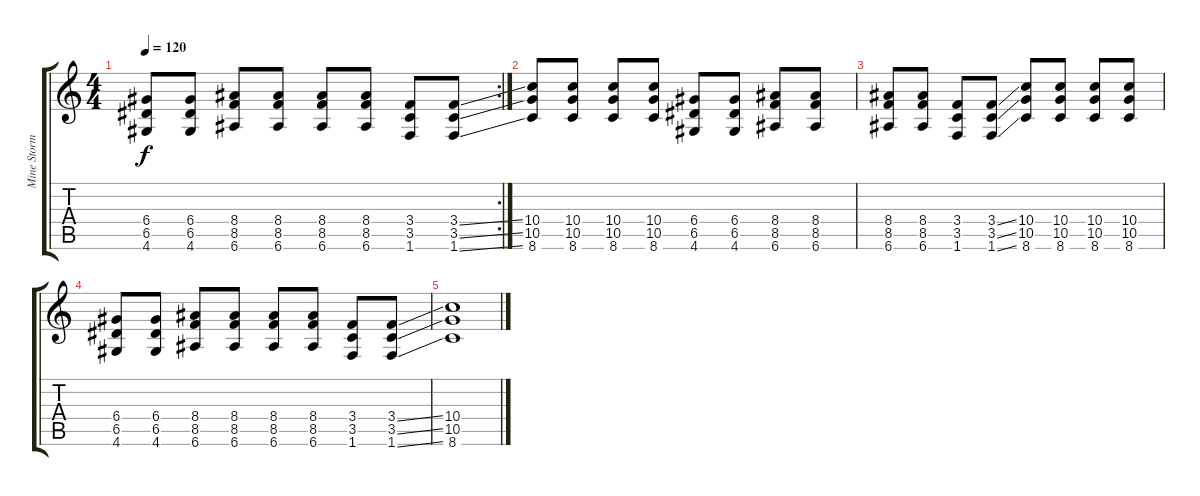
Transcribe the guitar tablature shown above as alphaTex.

\track ("Mine Storm" "Mine Storm") {instrument distortionguitar}
\staff {score tabs}
\tuning (E4 B3 G3 D3 A2 E2) {hide}
\rc 2
\ts (4 4)
\tempo 120
\clef g2
\ks c
(6.4 6.5 4.6).8{dy f} (6.4 6.5 4.6).8 (8.4 8.5 6.6).8 (8.4 8.5 6.6).8 (8.4 8.5 6.6).8 (8.4 8.5 6.6).8 (3.4 3.5 1.6).8 (3.4{ss} 3.5{ss} 1.6{ss}).8 |
(10.4 10.5 8.6).8 (10.4 10.5 8.6).8 (10.4 10.5 8.6).8 (10.4 10.5 8.6).8 (6.4 6.5 4.6).8 (6.4 6.5 4.6).8 (8.4 8.5 6.6).8 (8.4 8.5 6.6).8 |
(8.4 8.5 6.6).8 (8.4 8.5 6.6).8 (3.4 3.5 1.6).8 (3.4{ss} 3.5{ss} 1.6{ss}).8 (10.4 10.5 8.6).8 (10.4 10.5 8.6).8 (10.4 10.5 8.6).8 (10.4 10.5 8.6).8 |
(6.4 6.5 4.6).8 (6.4 6.5 4.6).8 (8.4 8.5 6.6).8 (8.4 8.5 6.6).8 (8.4 8.5 6.6).8 (8.4 8.5 6.6).8 (3.4 3.5 1.6).8 (3.4{ss} 3.5{ss} 1.6{ss}).8 |
(10.4 10.5 8.6).1
